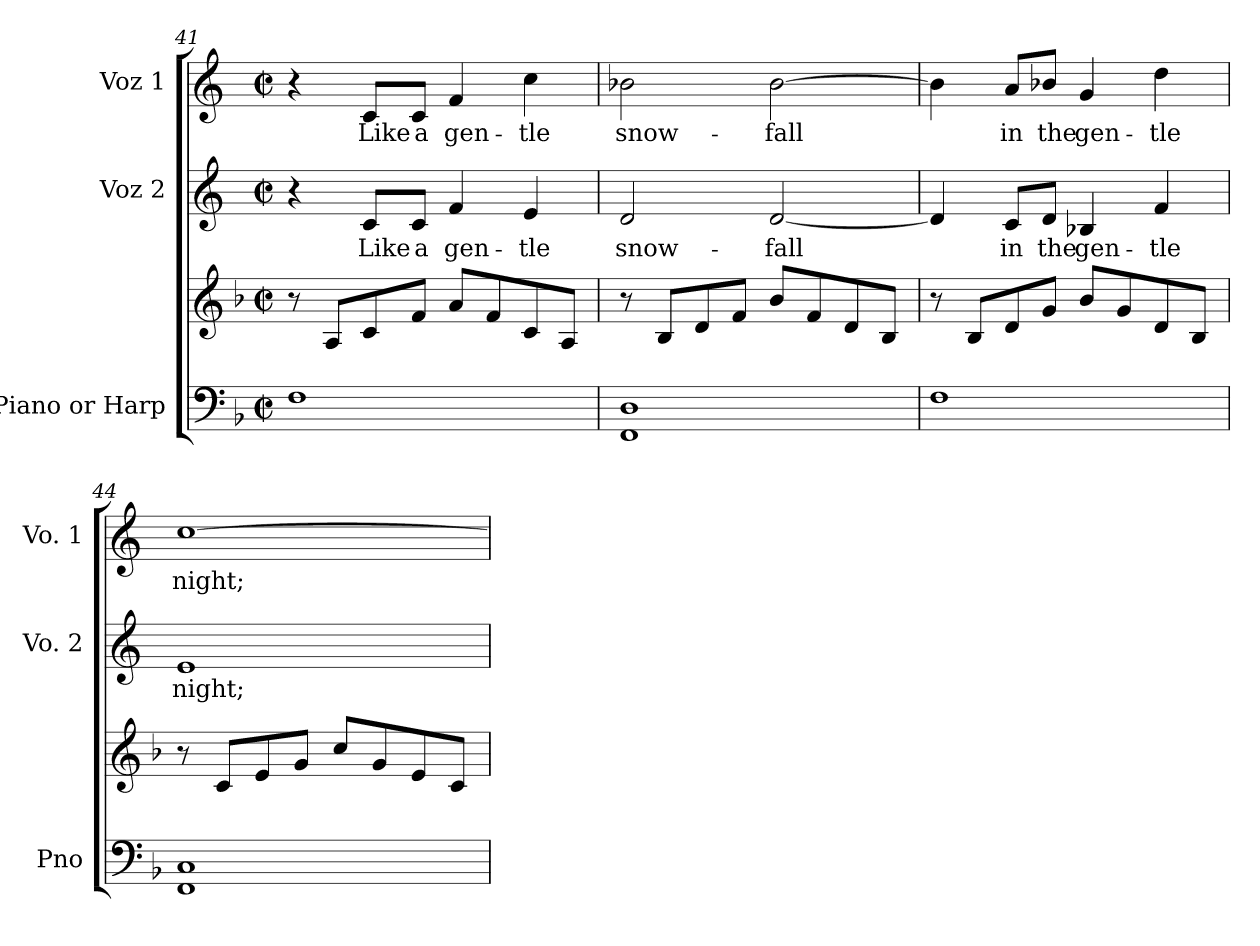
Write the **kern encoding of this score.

**kern	**kern	**kern	**text	**kern	**text
*part3	*part3	*part2	*part2	*part1	*part1
*staff4	*staff3	*staff2	*staff2	*staff1	*staff1
*I"Piano or Harp	*	*I"Voz 2	*	*I"Voz 1	*
*I'Pno	*	*I'Vo. 2	*	*I'Vo. 1	*
*clefF4	*clefG2	*clefG2	*	*clefG2	*
*k[b-]	*k[b-]	*k[]	*	*k[]	*
*M2/2	*M2/2	*M2/2	*	*M2/2	*
*met(c|)	*met(c|)	*met(c|)	*	*met(c|)	*
=41	=41	=41	=41	=41	=41
*	*	*^	*	*	*
1F	8r	4r	4ryy	.	4r	.
.	8A/L	.	.	.	.	.
.	8c/	8c/L	2.ryy	Like	8c/L	Like
.	8f/J	8c/J	.	a	8c/J	a
.	8a/L	4f/	.	gen-	4f/	gen-
.	8f/	.	.	.	.	.
.	8c/	4e/	.	tle	4cc\	tle
.	8A/J	.	.	.	.	.
*	*	*v	*v	*	*	*
=42	=42	=42	=42	=42	=42
1FF 1D	8r	2d/	snow-	2b-X\	snow-
.	8B-/L	.	.	.	.
.	8d/	.	.	.	.
.	8f/J	.	.	.	.
.	8b-/L	[2d/	fall	[2b-\	fall
.	8f/	.	.	.	.
.	8d/	.	.	.	.
.	8B-/J	.	.	.	.
!!LO:PB:g=z
=43	=43	=43	=43	=43	=43
1F	8r	4d/]	.	4b-\]	.
.	8B-/L	.	.	.	.
.	8d/	8c/L	in	8a/L	in
.	8g/J	8d/J	the	8b-X/J	the
.	8b-/L	4B-X/	gen-	4g/	gen-
.	8g/	.	.	.	.
.	8d/	4f/	tle	4dd\	tle
.	8B-/J	.	.	.	.
=44	=44	=44	=44	=44	=44
1FF 1C	8r	1e	night;	[1cc	night;
.	8c/L	.	.	.	.
.	8e/	.	.	.	.
.	8g/J	.	.	.	.
.	8cc/L	.	.	.	.
.	8g/	.	.	.	.
.	8e/	.	.	.	.
.	8c/J	.	.	.	.
=	=	=	=	=	=
*-	*-	*-	*-	*-	*-
